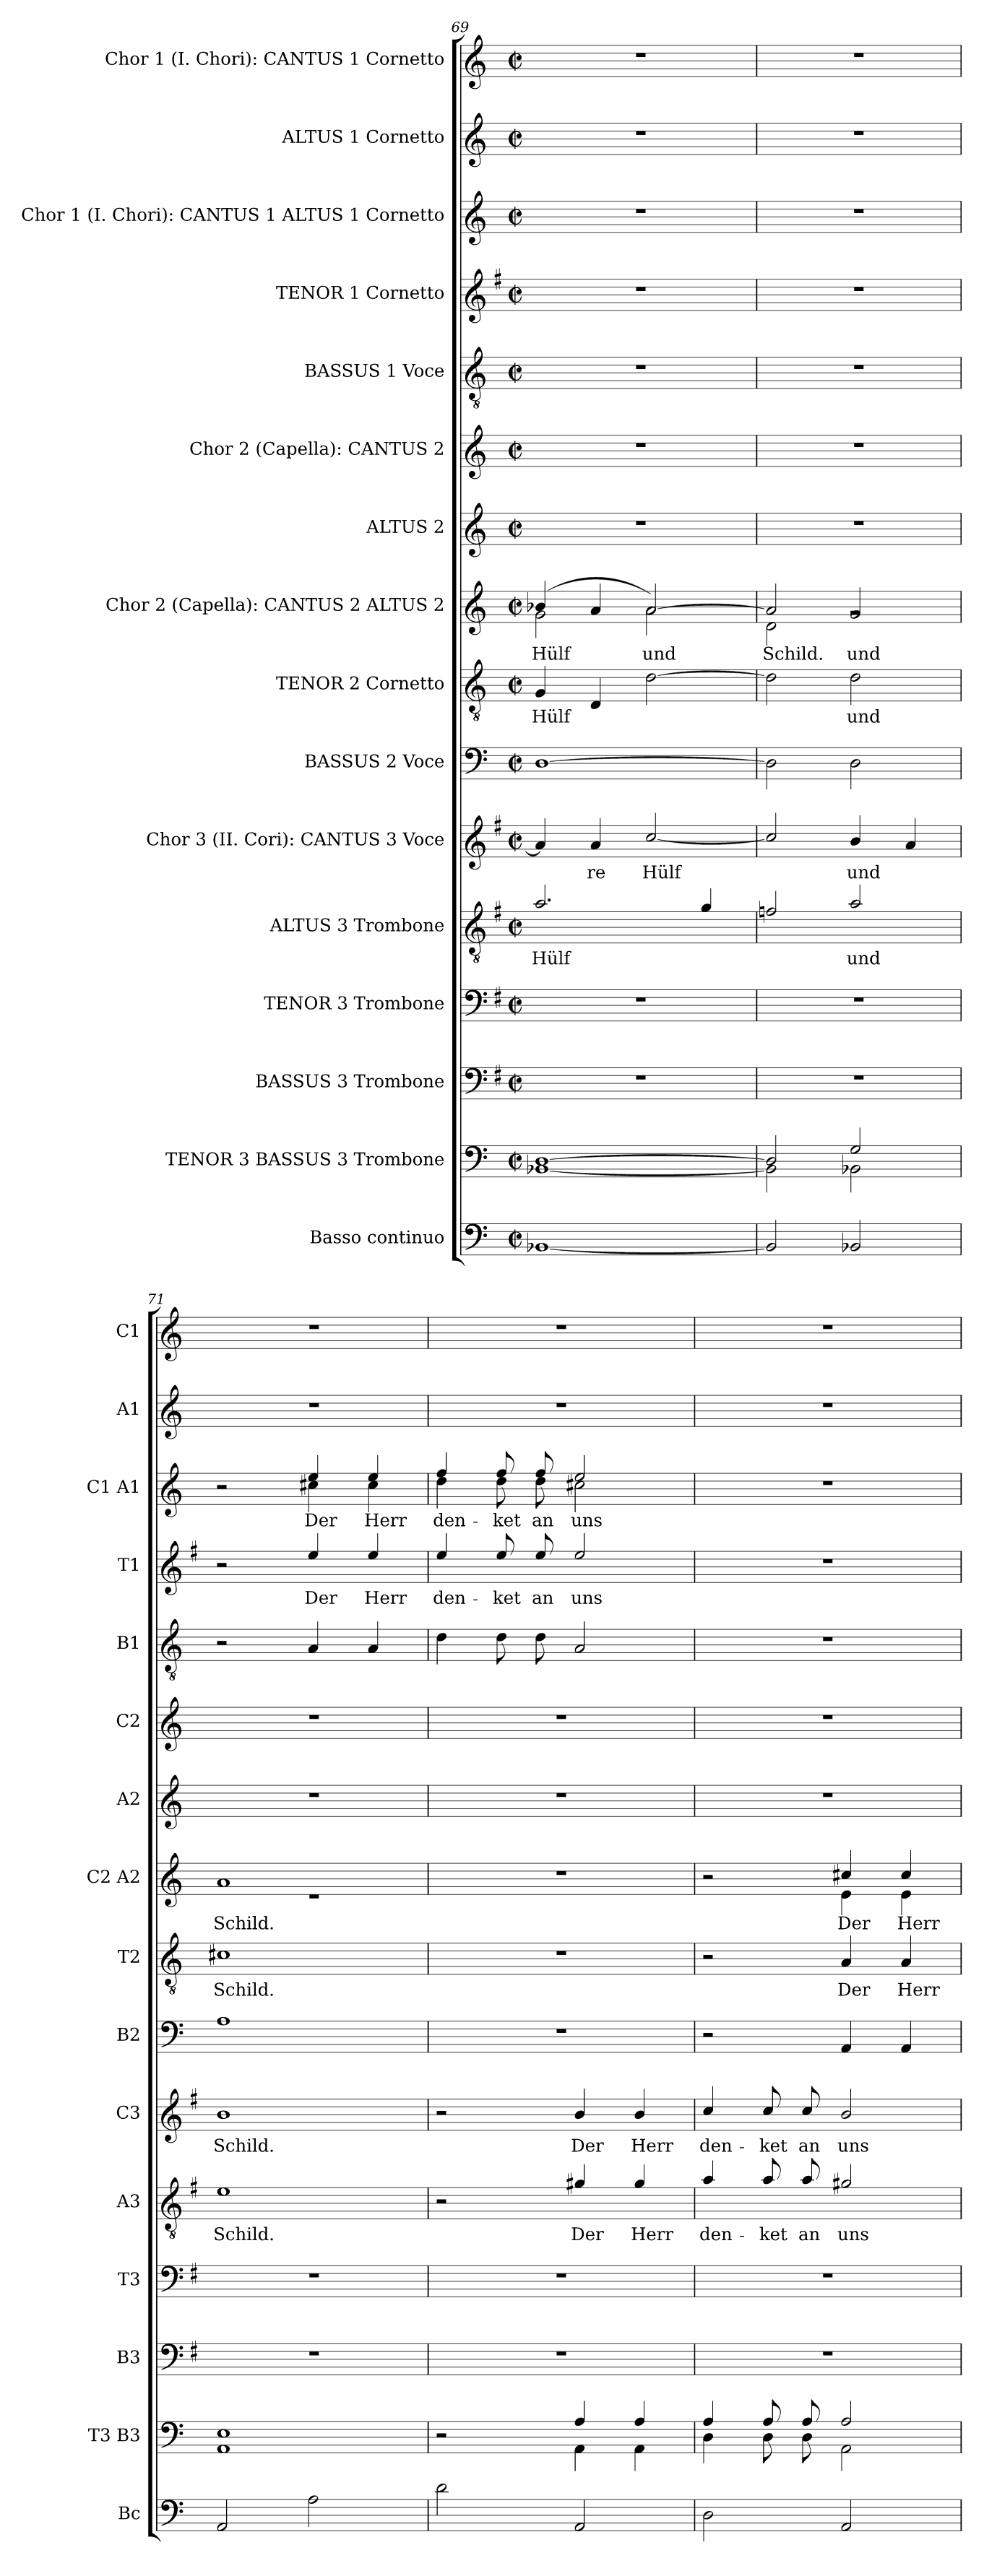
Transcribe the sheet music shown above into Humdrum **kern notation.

**kern	**kern	**kern	**kern	**kern	**text	**kern	**text	**kern	**kern	**text	**kern	**text	**kern	**kern	**kern	**kern	**text	**kern	**text	**kern	**kern
*part16	*part15	*part14	*part13	*part12	*part12	*part11	*part11	*part10	*part9	*part9	*part8	*part8	*part7	*part6	*part5	*part4	*part4	*part3	*part3	*part2	*part1
*staff16	*staff15	*staff14	*staff13	*staff12	*staff12	*staff11	*staff11	*staff10	*staff9	*staff9	*staff8	*staff8	*staff7	*staff6	*staff5	*staff4	*staff4	*staff3	*staff3	*staff2	*staff1
*I"Basso continuo	*I"TENOR 3 BASSUS 3 Trombone	*I"BASSUS 3 Trombone	*I"TENOR 3 Trombone	*I"ALTUS 3 Trombone	*	*I"Chor 3 (II. Cori): CANTUS 3 Voce	*	*I"BASSUS 2 Voce	*I"TENOR 2 Cornetto	*	*I"Chor 2 (Capella): CANTUS 2 ALTUS 2	*	*I"ALTUS 2	*I"Chor 2 (Capella): CANTUS 2	*I"BASSUS 1 Voce	*I"TENOR 1 Cornetto	*	*I"Chor 1 (I. Chori): CANTUS 1 ALTUS 1 Cornetto	*	*I"ALTUS 1 Cornetto	*I"Chor 1 (I. Chori): CANTUS 1 Cornetto
*I'Bc	*I'T3 B3	*I'B3	*I'T3	*I'A3	*	*I'C3	*	*I'B2	*I'T2	*	*I'C2 A2	*	*I'A2	*I'C2	*I'B1	*I'T1	*	*I'C1 A1	*	*I'A1	*I'C1
*clefF4	*clefF4	*clefF4	*clefF4	*clefGv2	*	*clefG2	*	*clefF4	*clefGv2	*	*clefG2	*	*clefG2	*clefG2	*clefGv2	*clefG2	*	*clefG2	*	*clefG2	*clefG2
*	*	*ITrd4c7	*ITrd4c7	*ITrd4c7	*	*ITrd4c7	*	*	*	*	*	*	*	*	*	*ITrd4c7	*	*	*	*	*
*k[]	*k[]	*k[]	*k[]	*k[]	*	*k[]	*	*k[]	*k[]	*	*k[]	*	*k[]	*k[]	*k[]	*k[]	*	*k[]	*	*k[]	*k[]
*M2/2	*M2/2	*M2/2	*M2/2	*M2/2	*	*M2/2	*	*M2/2	*M2/2	*	*M2/2	*	*M2/2	*M2/2	*M2/2	*M2/2	*	*M2/2	*	*M2/2	*M2/2
*met(c|)	*met(c|)	*met(c|)	*met(c|)	*met(c|)	*	*met(c|)	*	*met(c|)	*met(c|)	*	*met(c|)	*	*met(c|)	*met(c|)	*met(c|)	*met(c|)	*	*met(c|)	*	*met(c|)	*met(c|)
=69	=69	=69	=69	=69	=69	=69	=69	=69	=69	=69	=69	=69	=69	=69	=69	=69	=69	=69	=69	=69	=69
*	*^	*	*	*	*	*	*	*	*	*	*^	*	*	*	*	*	*	*	*	*	*
[1BB-X	[1D	[1BB-X	1r	1r	2.d/	Hülf	4d/]	.	[1D	4G/	Hülf	(4b-X/	2g\	Hülf	1r	1r	1r	1r	.	1r	.	1r	1r
.	.	.	.	.	.	.	4d/	-re	.	4D/	.	4a/	.	.	.	.	.	.	.	.	.	.	.
.	.	.	.	.	.	.	[2f/	Hülf	.	[2d\	.	[2a/)	2a\	und	.	.	.	.	.	.	.	.	.
.	.	.	.	.	4c/	.	.	.	.	.	.	.	.	.	.	.	.	.	.	.	.	.	.
=70	=70	=70	=70	=70	=70	=70	=70	=70	=70	=70	=70	=70	=70	=70	=70	=70	=70	=70	=70	=70	=70	=70	=70
2BB-/]	2D/]	2BB-\]	1r	1r	2B-X/	.	2f/]	.	2D\]	2d\]	.	2a/]	2d\	Schild.	1r	1r	1r	1r	.	1r	.	1r	1r
2BB-X/	2G/	2BB-X\	.	.	2d/	und	4e/	und	2D\	2d\	und	2g/	2rg	und	.	.	.	.	.	.	.	.	.
.	.	.	.	.	.	.	4d/	.	.	.	.	.	.	.	.	.	.	.	.	.	.	.	.
=71	=71	=71	=71	=71	=71	=71	=71	=71	=71	=71	=71	=71	=71	=71	=71	=71	=71	=71	=71	=71	=71	=71	=71
*	*	*	*	*	*	*	*	*	*	*	*	*	*	*	*	*	*	*	*	*^	*	*	*
2AA/	1E	1AA	1r	1r	1A	Schild.	1e	Schild.	1A	1c#X	Schild.	1a	1r	Schild.	1r	1r	2r	2r	.	2r	2ryy	.	1r	1r
2A\	.	.	.	.	.	.	.	.	.	.	.	.	.	.	.	.	4A/	4a/	Der	4ee/	4cc#X\	Der	.	.
.	.	.	.	.	.	.	.	.	.	.	.	.	.	.	.	.	4A/	4a/	Herr	4ee/	4cc#\	Herr	.	.
*	*	*	*	*	*	*	*	*	*	*	*	*v	*v	*	*	*	*	*	*	*	*	*	*	*
=72	=72	=72	=72	=72	=72	=72	=72	=72	=72	=72	=72	=72	=72	=72	=72	=72	=72	=72	=72	=72	=72	=72	=72
2d\	2r	2ryy	1r	1r	2r	.	2r	.	1r	1r	.	1r	.	1r	1r	4d\	4a/	den-	4ff/	4dd\	den-	1r	1r
.	.	.	.	.	.	.	.	.	.	.	.	.	.	.	.	8d\	8a/	ket	8ff/	8dd\	ket	.	.
.	.	.	.	.	.	.	.	.	.	.	.	.	.	.	.	8d\	8a/	an	8ff/	8dd\	an	.	.
2AA/	4A/	4AA\	.	.	4c#X/	Der	4e/	Der	.	.	.	.	.	.	.	2A/	2a/	uns	2ee/	2cc#X\	uns	.	.
.	4A/	4AA\	.	.	4c#/	Herr	4e/	Herr	.	.	.	.	.	.	.	.	.	.	.	.	.	.	.
*	*	*	*	*	*	*	*	*	*	*	*	*	*	*	*	*	*	*	*v	*v	*	*	*
=73	=73	=73	=73	=73	=73	=73	=73	=73	=73	=73	=73	=73	=73	=73	=73	=73	=73	=73	=73	=73	=73	=73
*	*	*	*	*	*	*	*	*	*	*	*	*^	*	*	*	*	*	*	*	*	*	*
2D\	4A/	4D\	1r	1r	4d/	den-	4f/	den-	2r	2r	.	2r	2ryy	.	1r	1r	1r	1r	.	1r	.	1r	1r
.	8A/	8D\	.	.	8d/	ket	8f/	ket	.	.	.	.	.	.	.	.	.	.	.	.	.	.	.
.	8A/	8D\	.	.	8d/	an	8f/	an	.	.	.	.	.	.	.	.	.	.	.	.	.	.	.
2AA/	2A/	2AA\	.	.	2c#X/	uns	2e/	uns	4AA/	4A/	Der	4cc#X/	4e\	Der	.	.	.	.	.	.	.	.	.
.	.	.	.	.	.	.	.	.	4AA/	4A/	Herr	4cc#/	4e\	Herr	.	.	.	.	.	.	.	.	.
*	*v	*v	*	*	*	*	*	*	*	*	*	*v	*v	*	*	*	*	*	*	*	*	*	*
=	=	=	=	=	=	=	=	=	=	=	=	=	=	=	=	=	=	=	=	=	=
*-	*-	*-	*-	*-	*-	*-	*-	*-	*-	*-	*-	*-	*-	*-	*-	*-	*-	*-	*-	*-	*-
